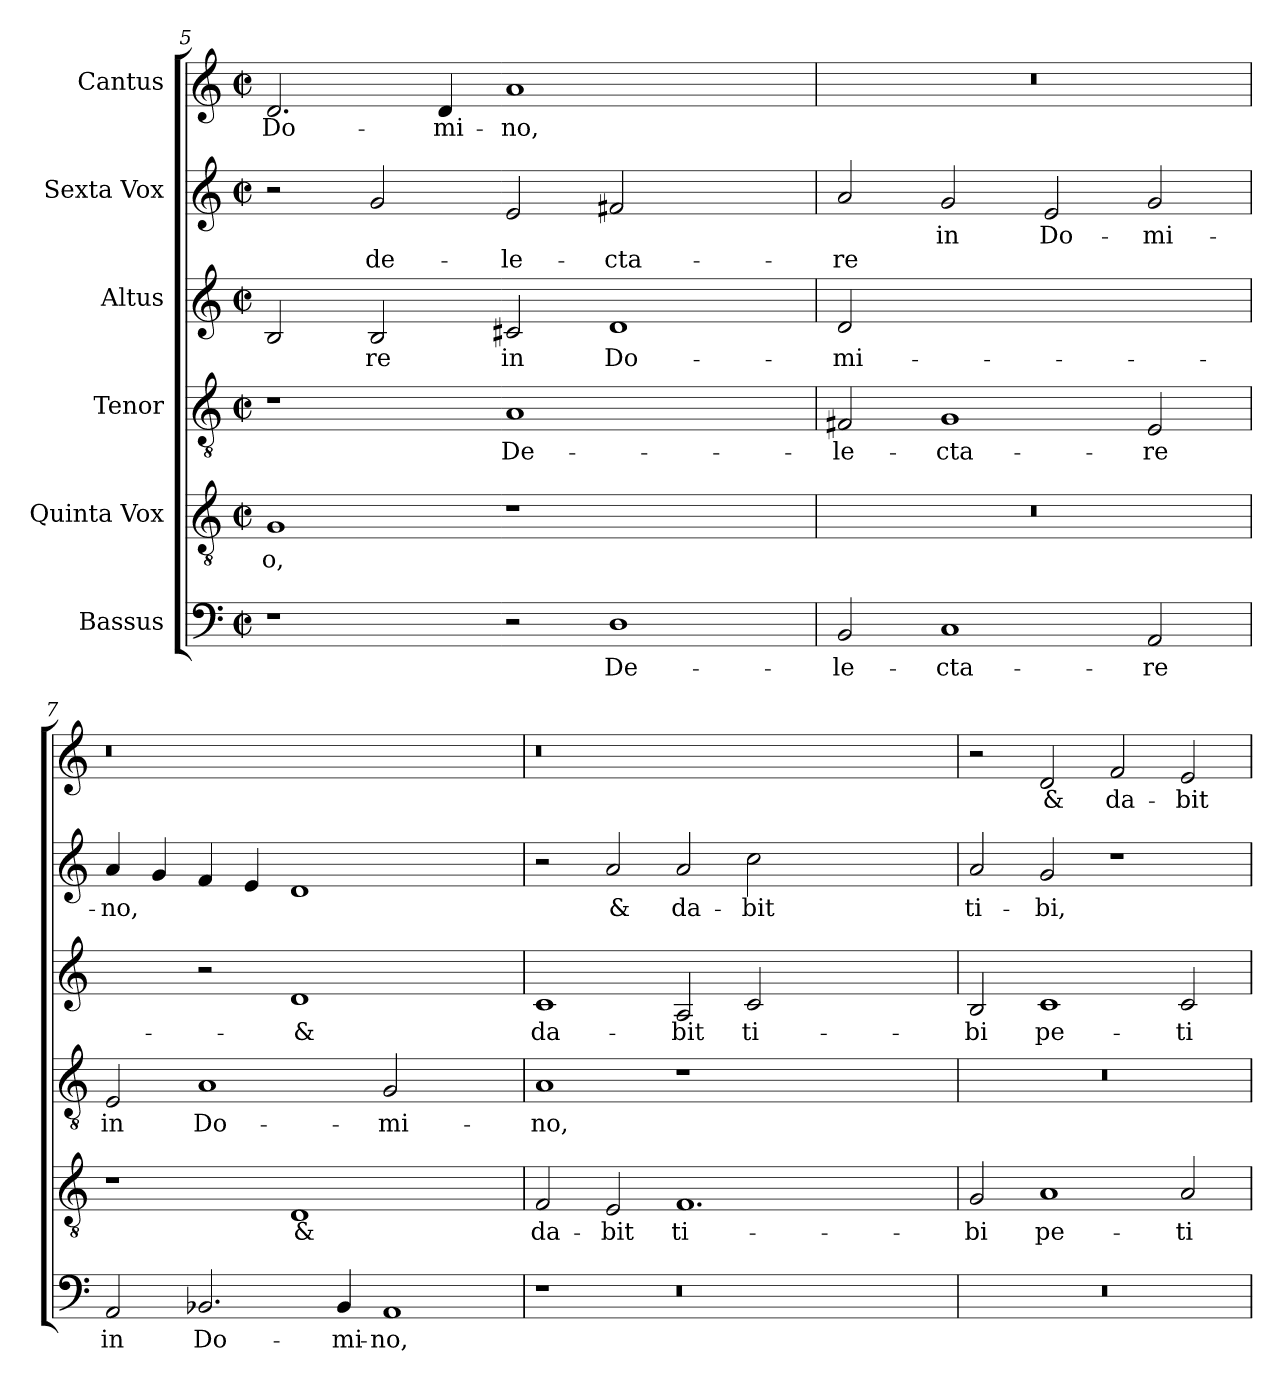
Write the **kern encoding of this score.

**kern	**text	**kern	**text	**kern	**text	**kern	**text	**kern	**text	**text	**kern	**text
*part6	*part6	*part5	*part5	*part4	*part4	*part3	*part3	*part2	*part2	*part2	*part1	*part1
*staff6	*staff6	*staff5	*staff5	*staff4	*staff4	*staff3	*staff3	*staff2	*staff2	*staff2	*staff1	*staff1
*I"Bassus	*	*I"Quinta Vox	*	*I"Tenor	*	*I"Altus	*	*I"Sexta Vox	*	*	*I"Cantus	*
!!LO:LB:g=z
*clefF4	*	*clefGv2	*	*clefGv2	*	*clefG2	*	*clefG2	*	*	*clefG2	*
*k[]	*	*k[]	*	*k[]	*	*k[]	*	*k[]	*	*	*k[]	*
*C:	*	*C:	*	*C:	*	*C:	*	*C:	*	*	*C:	*
*M4/2	*	*M4/2	*	*M4/2	*	*M4/2	*	*M4/2	*	*	*M4/2	*
*met(c|)	*	*met(c|)	*	*met(c|)	*	*met(c|)	*	*met(c|)	*	*	*met(c|)	*
=5	=5	=5	=5	=5	=5	=5	=5	=5	=5	=5	=5	=5
!	!	!	!LO:LY:b	!	!	!	!	!	!	!	!	!LO:LY:b
1r	.	1G	-o,	1r	.	2B	.	2r	.	.	2.d	Do-
!	!	!	!	!	!	!	!LO:LY:b	!	!	!LO:LY:b	!	!
.	.	.	.	.	.	2B	-re	2g	.	de-	.	.
!	!	!	!	!	!	!	!	!	!	!	!	!LO:LY:b
.	.	.	.	.	.	.	.	.	.	.	4d	-mi-
!	!	!	!	!	!LO:LY:b	!	!LO:LY:b	!	!	!LO:LY:b	!	!LO:LY:b
2r	.	1r	.	1A	De-	2c#X	in	2e	.	-le-	1a	-no,
!	!LO:LY:b	!	!	!	!	!	!LO:LY:b	!	!	!LO:LY:b	!	!
1D	De-	.	.	.	.	1d	Do-	2f#X	.	-cta-	.	.
.	.	2ryy	.	2ryy	.	.	.	2ryy	.	.	2ryy	.
=6A	=6A	=6A	=6A	=6A	=6A	=6A	=6A	=6A	=6A	=6A	=6A	=6A
!	!LO:LY:b	!	!	!	!LO:LY:b	!	!LO:LY:b	!	!	!LO:LY:b	!	!
2BB	-le-	0r	.	2F#X	-le-	2d	-mi-	2a	.	-re	0r	.
!	!LO:LY:b	!	!	!	!LO:LY:b	!	!LO:LY:b	!	!LO:LY:b	!	!	!
1C	-cta-	.	.	1G	-cta-	[1cyy	-no,	2g	in	.	.	.
!	!	!	!	!	!	!	!	!	!LO:LY:b	!	!	!
.	.	.	.	.	.	.	.	2e	Do-	.	.	.
!	!LO:LY:b	!	!	!	!LO:LY:b	!	!	!	!LO:LY:b	!	!	!
2AA	-re	.	.	2E	-re	2cyy_	.	2g	-mi-	.	.	.
=7A	=7A	=7A	=7A	=7A	=7A	=7A	=7A	=7A	=7A	=7A	=7A	=7A
!	!LO:LY:b	!	!	!	!LO:LY:b	!	!	!	!LO:LY:b	!	!	!
2AA	in	1r	.	2E	in	2cyy]	.	4a	-no,	.	0r	.
.	.	.	.	.	.	.	.	4g	.	.	.	.
!	!LO:LY:b	!	!	!	!LO:LY:b	!	!	!	!	!	!	!
2.BB-X	Do-	.	.	1A	Do-	2r	.	4f	.	.	.	.
.	.	.	.	.	.	.	.	4e	.	.	.	.
!	!	!	!LO:LY:b	!	!	!	!LO:LY:b	!	!	!	!	!
.	.	1D	&	.	.	1d	&	1d	.	.	.	.
!	!LO:LY:b	!	!	!	!	!	!	!	!	!	!	!
4BB-	-mi-	.	.	.	.	.	.	.	.	.	.	.
!	!LO:LY:b	!	!	!	!LO:LY:b	!	!	!	!	!	!	!
1AA	-no,	.	.	2G	-mi-	.	.	.	.	.	.	.
.	.	2ryy	.	2ryy	.	2ryy	.	2ryy	.	.	2ryy	.
=8A	=8A	=8A	=8A	=8A	=8A	=8A	=8A	=8A	=8A	=8A	=8A	=8A
!	!	!	!LO:LY:b	!	!LO:LY:b	!	!LO:LY:b	!	!	!	!	!
1r	.	2F	da-	1A	-no,	1c	da-	2r	.	.	0r	.
!	!	!	!LO:LY:b	!	!	!	!	!	!LO:LY:b	!	!	!
.	.	2E	-bit	.	.	.	.	2a	&	.	.	.
!	!	!	!LO:LY:b	!	!	!	!LO:LY:b	!	!LO:LY:b	!	!	!
0r	.	1.F	ti-	1r	.	2A	-bit	2a	da-	.	.	.
!	!	!	!	!	!	!	!LO:LY:b	!	!LO:LY:b	!	!	!
.	.	.	.	.	.	2c	ti-	2cc	-bit	.	.	.
.	.	.	.	1ryy	.	1ryy	.	1ryy	.	.	1ryy	.
.	.	2ryy	.	.	.	.	.	.	.	.	.	.
=8B	=8B	=8B	=8B	=8B	=8B	=8B	=8B	=8B	=8B	=8B	=8B	=8B
!	!	!	!LO:LY:b	!	!	!	!LO:LY:b	!	!LO:LY:b	!	!	!
0r	.	2G	-bi	0r	.	2B	-bi	2a	ti-	.	2r	.
!	!	!	!LO:LY:b	!	!	!	!LO:LY:b	!	!LO:LY:b	!	!	!LO:LY:b
.	.	1A	pe-	.	.	1c	pe-	2g	-bi,	.	2d	&
!	!	!	!	!	!	!	!	!	!	!	!	!LO:LY:b
.	.	.	.	.	.	.	.	1r	.	.	2f	da-
!	!	!	!LO:LY:b	!	!	!	!LO:LY:b	!	!	!	!	!LO:LY:b
.	.	2A	-ti-	.	.	2c	-ti-	.	.	.	2e	-bit
=	=	=	=	=	=	=	=	=	=	=	=	=
*-	*-	*-	*-	*-	*-	*-	*-	*-	*-	*-	*-	*-
